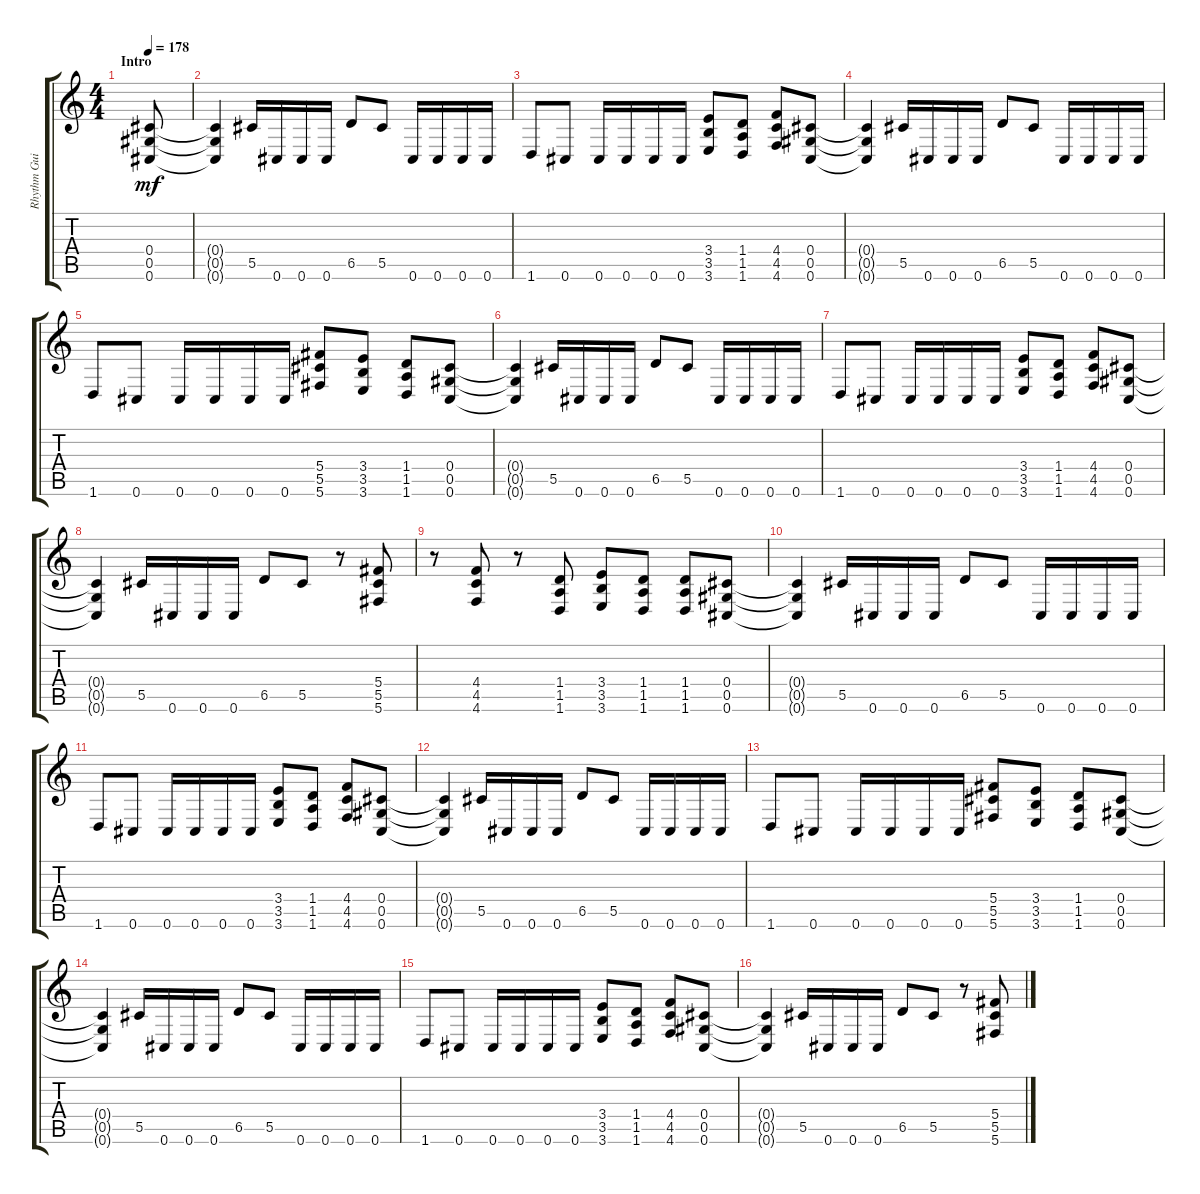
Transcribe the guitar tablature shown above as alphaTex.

\track ("Rhythm Guitar" "Rhythm Gui") {instrument distortionguitar}
\staff {score tabs}
\tuning (Eb4 Bb3 Gb3 Db3 Ab2 Db2) {hide}
\ts (4 4)
\section ("" "Intro")
\tempo 178
\clef g2
\ks c
(0.4 0.5 0.6).8{dy mf instrument distortionguitar} |
(0.4{t} 0.5{t} 0.6{t}).4 5.5.16 0.6.16 0.6.16 0.6.16 6.5.8 5.5.8 0.6.16 0.6.16 0.6.16 0.6.16 |
1.6.8 0.6.8 0.6.16 0.6.16 0.6.16 0.6.16 (3.4 3.5 3.6).8 (1.4 1.5 1.6).8 (4.4 4.5 4.6).8 (0.4 0.5 0.6).8 |
(0.4{t} 0.5{t} 0.6{t}).4 5.5.16 0.6.16 0.6.16 0.6.16 6.5.8 5.5.8 0.6.16 0.6.16 0.6.16 0.6.16 |
1.6.8 0.6.8 0.6.16 0.6.16 0.6.16 0.6.16 (5.4 5.5 5.6).8 (3.4 3.5 3.6).8 (1.4 1.5 1.6).8 (0.4 0.5 0.6).8 |
(0.4{t} 0.5{t} 0.6{t}).4 5.5.16 0.6.16 0.6.16 0.6.16 6.5.8 5.5.8 0.6.16 0.6.16 0.6.16 0.6.16 |
1.6.8 0.6.8 0.6.16 0.6.16 0.6.16 0.6.16 (3.4 3.5 3.6).8 (1.4 1.5 1.6).8 (4.4 4.5 4.6).8 (0.4 0.5 0.6).8 |
(0.4{t} 0.5{t} 0.6{t}).4 5.5.16 0.6.16 0.6.16 0.6.16 6.5.8 5.5.8 r.8 (5.4 5.5 5.6).8 |
r.8 (4.4 4.5 4.6).8 r.8 (1.4 1.5 1.6).8 (3.4 3.5 3.6).8 (1.4 1.5 1.6).8 (1.4 1.5 1.6).8 (0.4 0.5 0.6).8 |
(0.4{t} 0.5{t} 0.6{t}).4 5.5.16 0.6.16 0.6.16 0.6.16 6.5.8 5.5.8 0.6.16 0.6.16 0.6.16 0.6.16 |
1.6.8 0.6.8 0.6.16 0.6.16 0.6.16 0.6.16 (3.4 3.5 3.6).8 (1.4 1.5 1.6).8 (4.4 4.5 4.6).8 (0.4 0.5 0.6).8 |
(0.4{t} 0.5{t} 0.6{t}).4 5.5.16 0.6.16 0.6.16 0.6.16 6.5.8 5.5.8 0.6.16 0.6.16 0.6.16 0.6.16 |
1.6.8 0.6.8 0.6.16 0.6.16 0.6.16 0.6.16 (5.4 5.5 5.6).8 (3.4 3.5 3.6).8 (1.4 1.5 1.6).8 (0.4 0.5 0.6).8 |
(0.4{t} 0.5{t} 0.6{t}).4 5.5.16 0.6.16 0.6.16 0.6.16 6.5.8 5.5.8 0.6.16 0.6.16 0.6.16 0.6.16 |
1.6.8 0.6.8 0.6.16 0.6.16 0.6.16 0.6.16 (3.4 3.5 3.6).8 (1.4 1.5 1.6).8 (4.4 4.5 4.6).8 (0.4 0.5 0.6).8 |
(0.4{t} 0.5{t} 0.6{t}).4 5.5.16 0.6.16 0.6.16 0.6.16 6.5.8 5.5.8 r.8 (5.4 5.5 5.6).8
